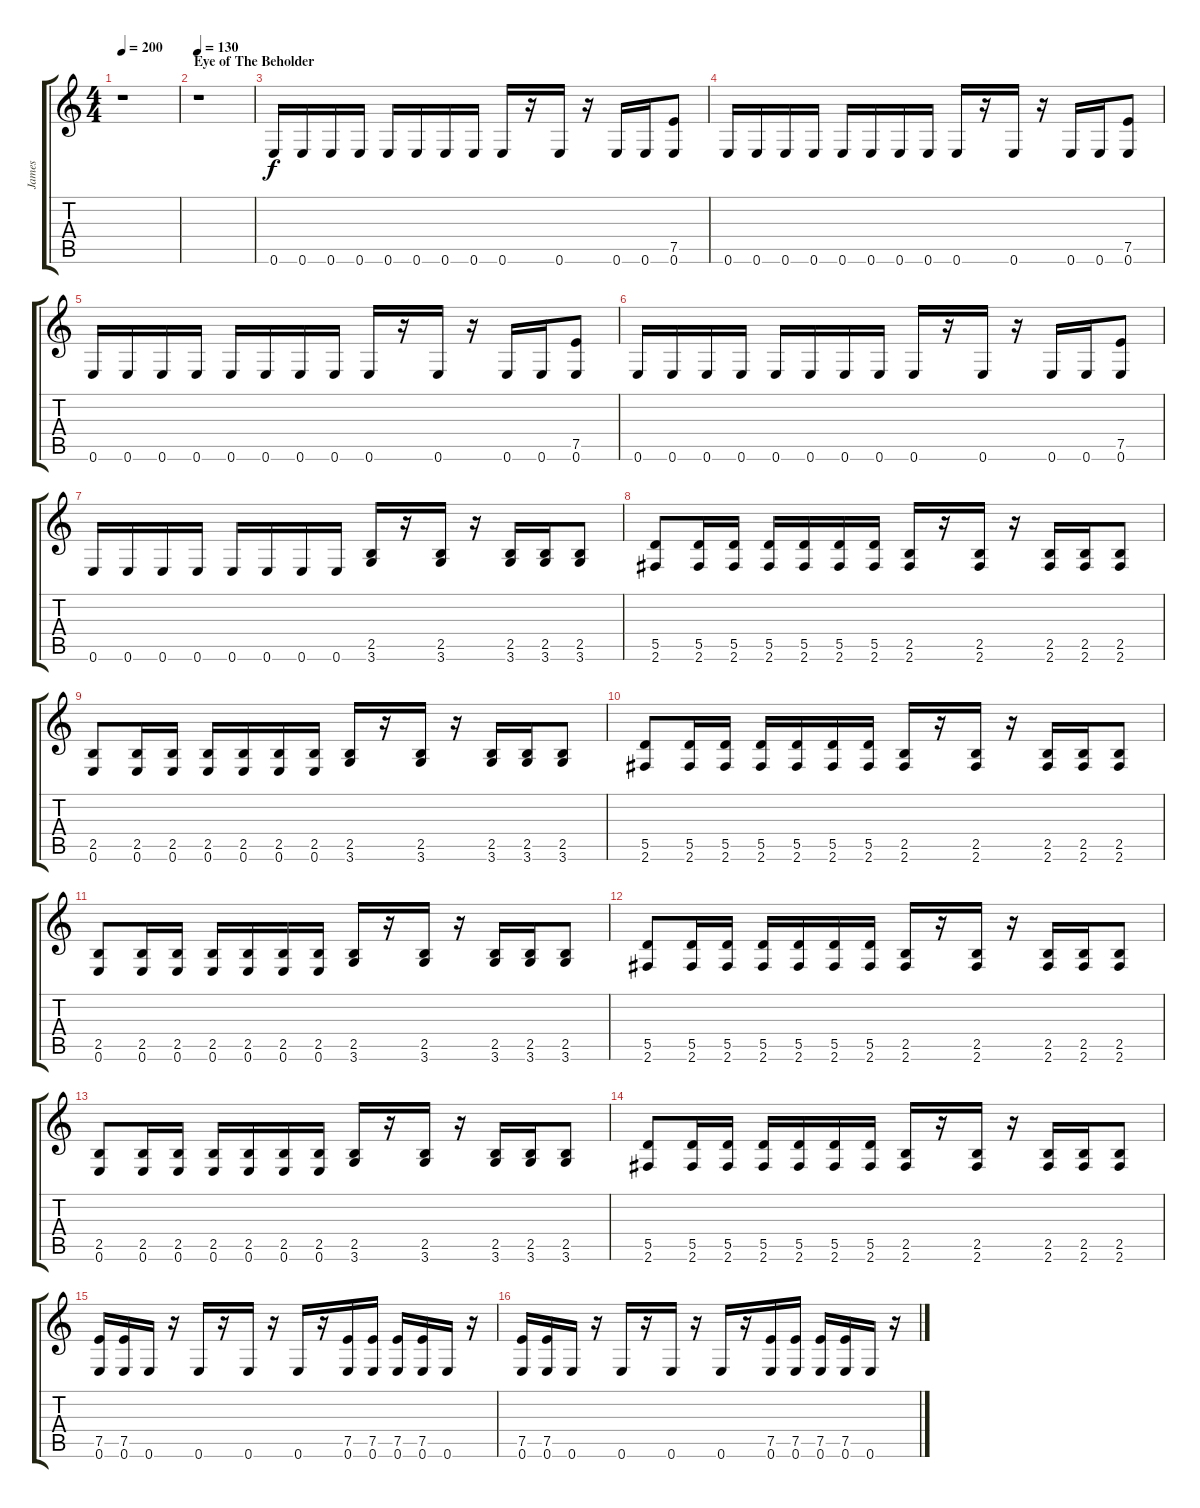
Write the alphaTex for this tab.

\track ("James" "James") {instrument distortionguitar}
\staff {score tabs}
\tuning (E4 B3 G3 D3 A2 E2) {hide}
\ts (4 4)
\tempo 200
\clef g2
\ks c
r.1{dy f instrument distortionguitar} |
\section ("" "Eye of The Beholder")
\tempo 130
r.1 |
0.6.16 0.6.16 0.6.16 0.6.16 0.6.16 0.6.16 0.6.16 0.6.16 0.6.16 r.16 0.6.16 r.16 0.6.16 0.6.16 (7.5 0.6).8 |
0.6.16 0.6.16 0.6.16 0.6.16 0.6.16 0.6.16 0.6.16 0.6.16 0.6.16 r.16 0.6.16 r.16 0.6.16 0.6.16 (7.5 0.6).8 |
0.6.16 0.6.16 0.6.16 0.6.16 0.6.16 0.6.16 0.6.16 0.6.16 0.6.16 r.16 0.6.16 r.16 0.6.16 0.6.16 (7.5 0.6).8 |
0.6.16 0.6.16 0.6.16 0.6.16 0.6.16 0.6.16 0.6.16 0.6.16 0.6.16 r.16 0.6.16 r.16 0.6.16 0.6.16 (7.5 0.6).8 |
0.6.16 0.6.16 0.6.16 0.6.16 0.6.16 0.6.16 0.6.16 0.6.16 (2.5 3.6).16 r.16 (2.5 3.6).16 r.16 (2.5 3.6).16 (2.5 3.6).16 (2.5 3.6).8 |
(5.5 2.6).8 (5.5 2.6).16 (5.5 2.6).16 (5.5 2.6).16 (5.5 2.6).16 (5.5 2.6).16 (5.5 2.6).16 (2.5 2.6).16 r.16 (2.5 2.6).16 r.16 (2.5 2.6).16 (2.5 2.6).16 (2.5 2.6).8 |
(2.5 0.6).8 (2.5 0.6).16 (2.5 0.6).16 (2.5 0.6).16 (2.5 0.6).16 (2.5 0.6).16 (2.5 0.6).16 (2.5 3.6).16 r.16 (2.5 3.6).16 r.16 (2.5 3.6).16 (2.5 3.6).16 (2.5 3.6).8 |
(5.5 2.6).8 (5.5 2.6).16 (5.5 2.6).16 (5.5 2.6).16 (5.5 2.6).16 (5.5 2.6).16 (5.5 2.6).16 (2.5 2.6).16 r.16 (2.5 2.6).16 r.16 (2.5 2.6).16 (2.5 2.6).16 (2.5 2.6).8 |
(2.5 0.6).8 (2.5 0.6).16 (2.5 0.6).16 (2.5 0.6).16 (2.5 0.6).16 (2.5 0.6).16 (2.5 0.6).16 (2.5 3.6).16 r.16 (2.5 3.6).16 r.16 (2.5 3.6).16 (2.5 3.6).16 (2.5 3.6).8 |
(5.5 2.6).8 (5.5 2.6).16 (5.5 2.6).16 (5.5 2.6).16 (5.5 2.6).16 (5.5 2.6).16 (5.5 2.6).16 (2.5 2.6).16 r.16 (2.5 2.6).16 r.16 (2.5 2.6).16 (2.5 2.6).16 (2.5 2.6).8 |
(2.5 0.6).8 (2.5 0.6).16 (2.5 0.6).16 (2.5 0.6).16 (2.5 0.6).16 (2.5 0.6).16 (2.5 0.6).16 (2.5 3.6).16 r.16 (2.5 3.6).16 r.16 (2.5 3.6).16 (2.5 3.6).16 (2.5 3.6).8 |
(5.5 2.6).8 (5.5 2.6).16 (5.5 2.6).16 (5.5 2.6).16 (5.5 2.6).16 (5.5 2.6).16 (5.5 2.6).16 (2.5 2.6).16 r.16 (2.5 2.6).16 r.16 (2.5 2.6).16 (2.5 2.6).16 (2.5 2.6).8 |
(7.5 0.6).16 (7.5 0.6).16 0.6.16 r.16 0.6.16 r.16 0.6.16 r.16 0.6.16 r.16 (7.5 0.6).16 (7.5 0.6).16 (7.5 0.6).16 (7.5 0.6).16 0.6.16 r.16 |
(7.5 0.6).16 (7.5 0.6).16 0.6.16 r.16 0.6.16 r.16 0.6.16 r.16 0.6.16 r.16 (7.5 0.6).16 (7.5 0.6).16 (7.5 0.6).16 (7.5 0.6).16 0.6.16 r.16
